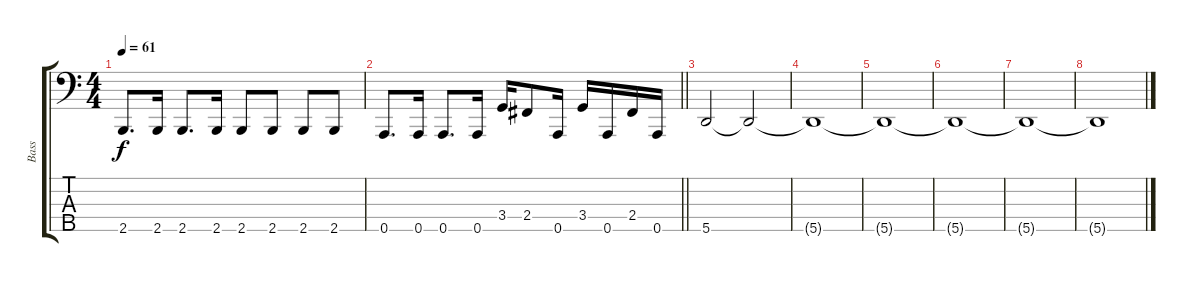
\track ("Bass" "Bass") {instrument overdrivenguitar}
\staff {score tabs}
\tuning (G2 D2 A1 E1 A0) {hide}
\ts (4 4)
\tempo 61
\clef f4
\ks c
2.5.8{d dy f} 2.5.16 2.5.8{d} 2.5.16 2.5.8 2.5.8 2.5.8 2.5.8 |
\barLineRight lightlight
0.5.8{d} 0.5.16 0.5.8{d} 0.5.16 3.4.16 2.4.8 0.5.16 3.4.16 0.5.16 2.4.16 0.5.16 |
\section ("" "")
5.5.2 5.5{t}.2{volume 0} |
5.5{t}.1 |
5.5{t}.1 |
5.5{t}.1 |
5.5{t}.1 |
5.5{t}.1
